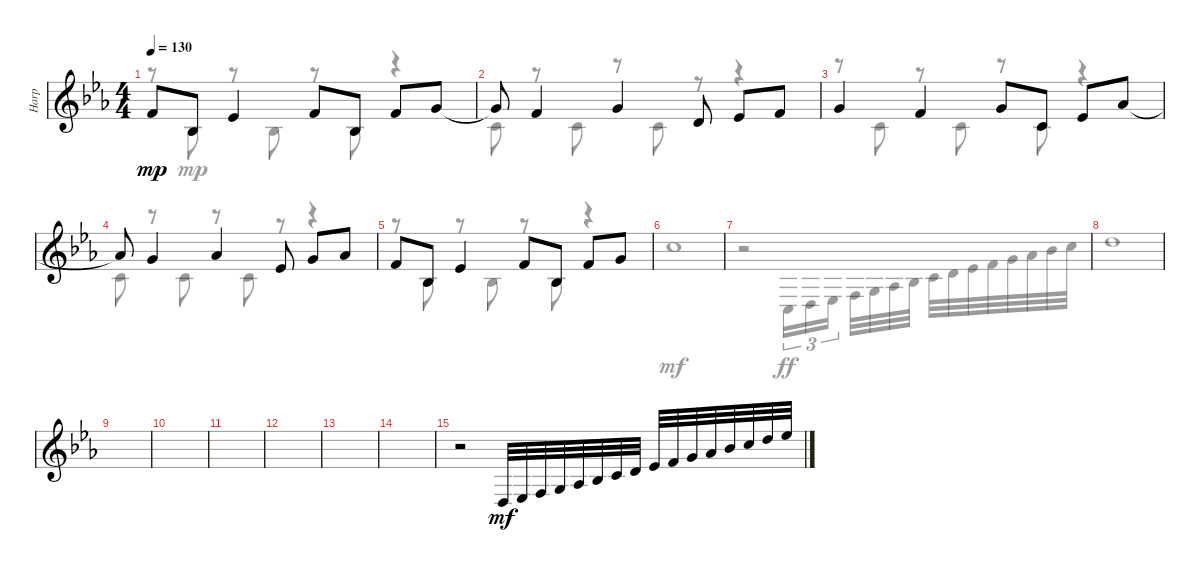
\track ("Harp" "Harp") {instrument orchestralharp}
\staff {score}
\tuning (E4 B3 G3 D3 A2 E2) {hide}
\voice
\ts (4 4)
\tempo 130
\clef g2
\ks cminor
1.1.8{dy mp} 3.3.8 4.2.4 1.1.8 3.3.8 1.1.8 3.1.8 |
3.1{t}.8 1.1.4 3.1.4 3.2.8 4.2.8 1.1.8 |
8.2.4 1.1.4 3.1.8 1.2.8 4.2.8 4.1.8 |
4.1{t}.8 3.1.4 4.1.4 4.2.8 3.1.8 4.1.8 |
1.1.8 3.3.8 4.2.4 1.1.8 3.3.8 1.1.8 3.1.8 |
|
|
|
|
|
|
|
|
|
r.2 0.4.32{dy mf} 1.4.32 3.4.32 0.3.32 1.3.32 3.3.32 1.2.32 3.2.32 4.2.32 1.1.32 3.1.32 4.1.32 6.1.32 8.1.32 10.1.32 11.1.32 |
\voice
\clef g2
\ottava regular
\simile none
\ks cminor
r.8{dy mp} 3.3.8 r.8 3.3.8 r.8 3.3.8 r.4 |
1.2.8 r.8 1.2.8 r.8 1.2.8 r.8 r.4 |
r.8 1.2.8 r.8 5.3.8 r.8 5.3.8 r.4 |
1.2.8 r.8 1.2.8 r.8 1.2.8 r.8 r.4 |
r.8 3.3.8 r.8 3.3.8 r.8 3.3.8 r.4 |
8.1.1{dy mf} |
r.2 3.5.16{tu (3 2) dy ff} 0.4.16{tu (3 2)} 1.4.16{tu (3 2) beam splitsecondary} 3.4.32 0.3.32 1.3.32 3.3.32 1.2.32 3.2.32 4.2.32 1.1.32 3.1.32 4.1.32 6.1.32 8.1.32 |
10.1.1 |
|
|
|
|
|
|
|
